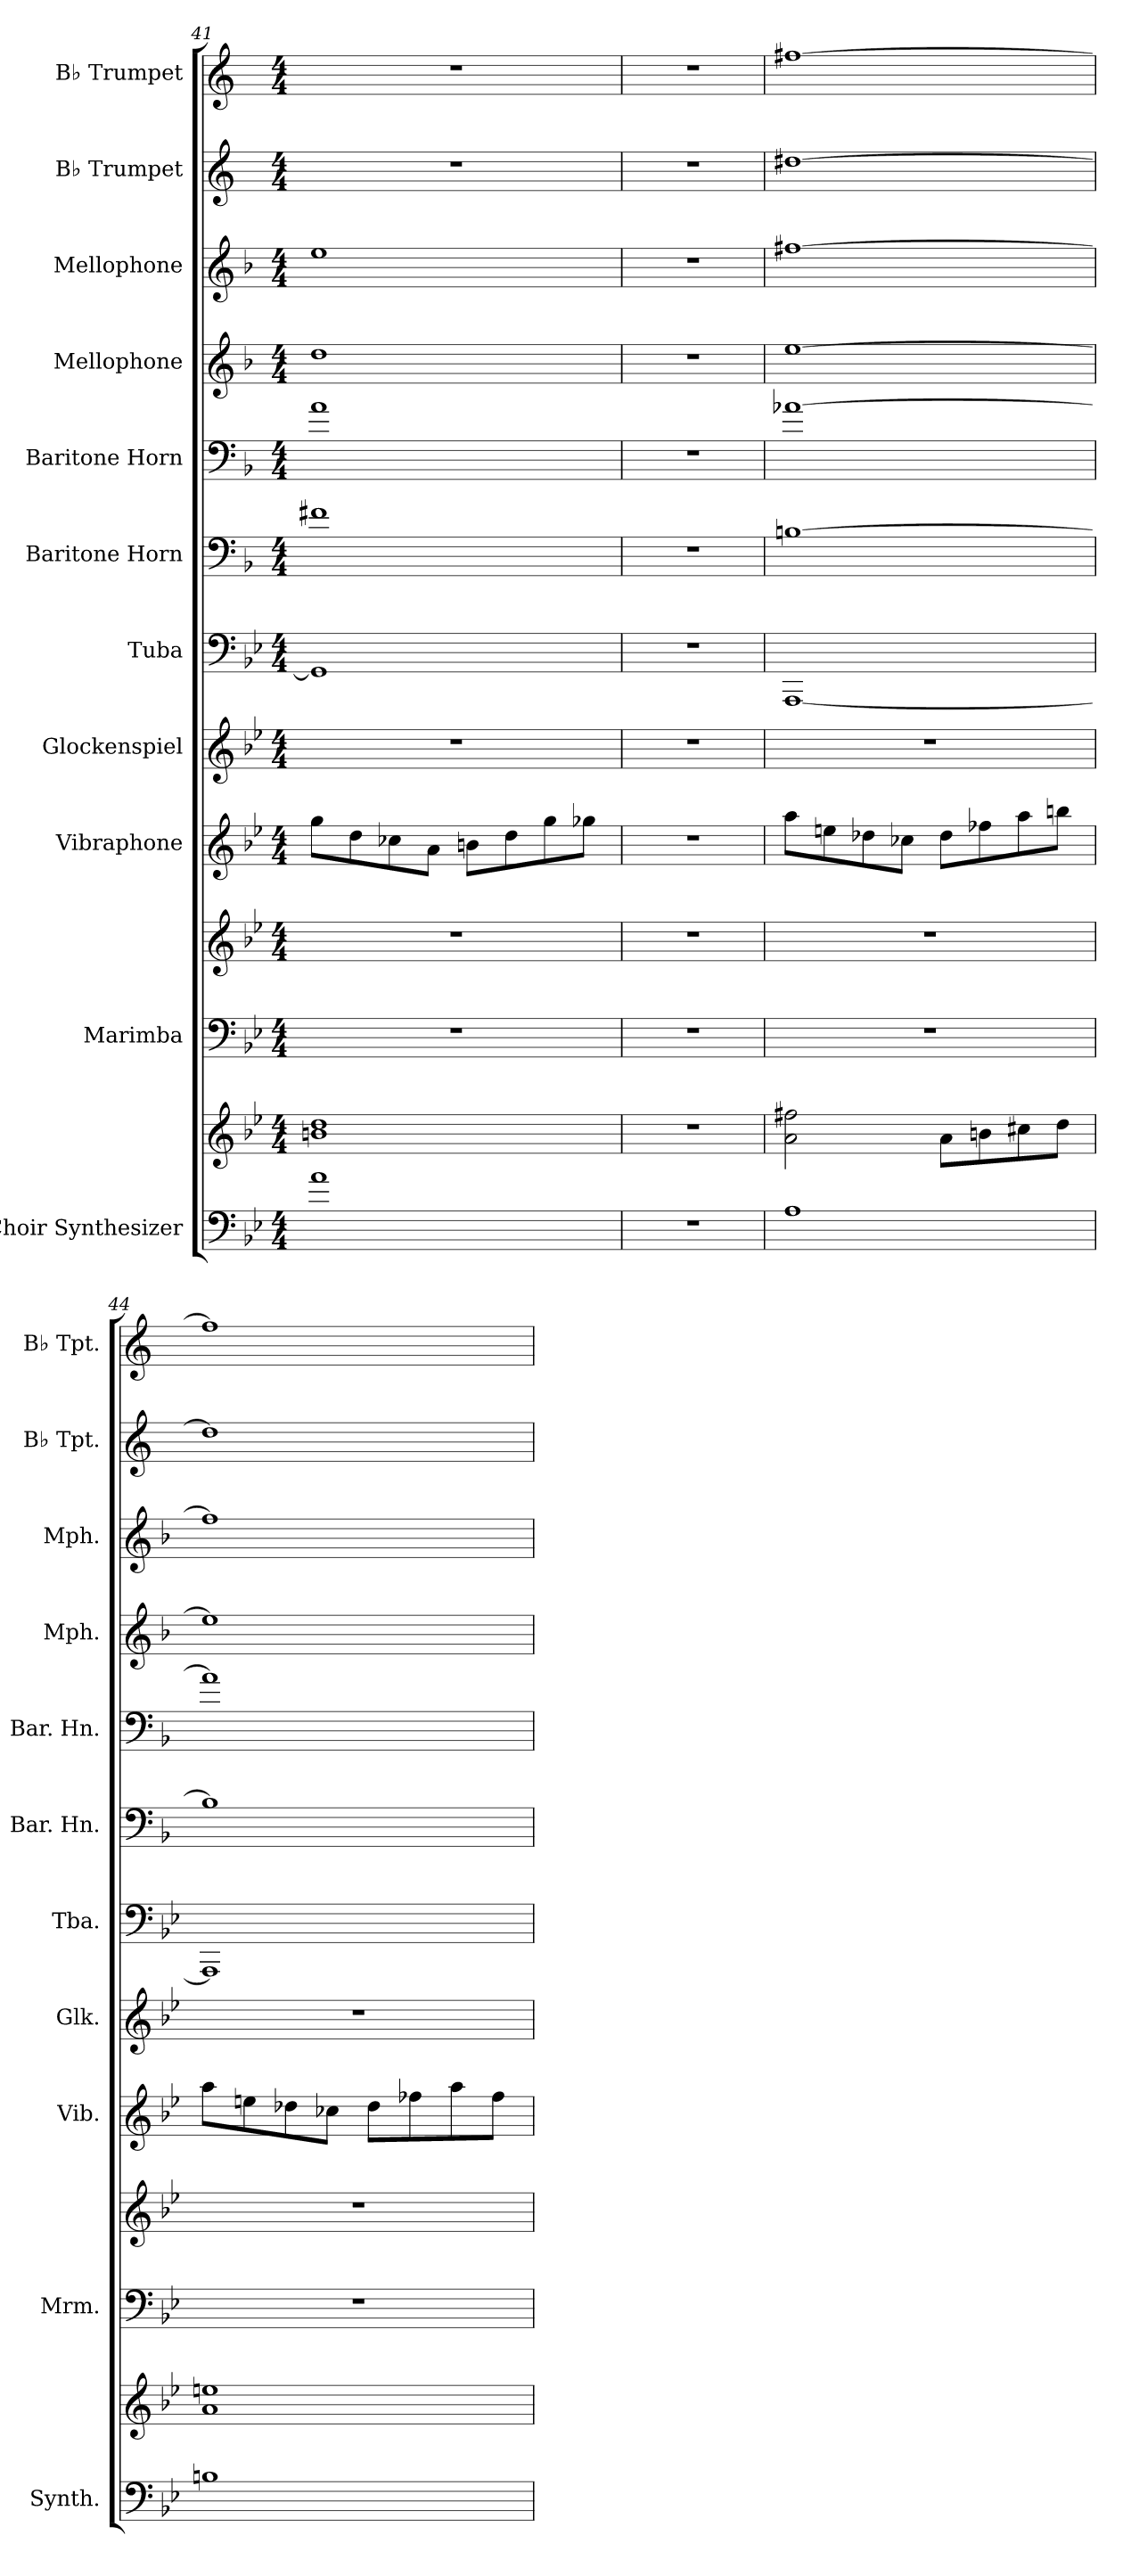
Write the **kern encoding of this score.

**kern	**kern	**kern	**kern	**kern	**kern	**kern	**kern	**kern	**kern	**kern	**kern	**kern
*part11	*part11	*part10	*part10	*part9	*part8	*part7	*part6	*part5	*part4	*part3	*part2	*part1
*staff13	*staff12	*staff11	*staff10	*staff9	*staff8	*staff7	*staff6	*staff5	*staff4	*staff3	*staff2	*staff1
*I"Choir Synthesizer	*	*I"Marimba	*	*I"Vibraphone	*I"Glockenspiel	*I"Tuba	*I"Baritone Horn	*I"Baritone Horn	*I"Mellophone	*I"Mellophone	*I"B♭ Trumpet	*I"B♭ Trumpet
*I'Synth.	*	*I'Mrm.	*	*I'Vib.	*I'Glk.	*I'Tba.	*I'Bar. Hn.	*I'Bar. Hn.	*I'Mph.	*I'Mph.	*I'B♭ Tpt.	*I'B♭ Tpt.
*clefF4	*clefG2	*clefF4	*clefG2	*clefG2	*clefG2	*clefF4	*clefF4	*clefF4	*clefG2	*clefG2	*clefG2	*clefG2
*	*	*	*	*	*ITrd-14c-24	*	*ITrd4c7	*ITrd4c7	*ITrd4c7	*ITrd4c7	*ITrd1c2	*ITrd1c2
*k[b-e-]	*k[b-e-]	*k[b-e-]	*k[b-e-]	*k[b-e-]	*k[b-e-]	*k[b-e-]	*k[b-e-]	*k[b-e-]	*k[b-e-]	*k[b-e-]	*k[b-e-]	*k[b-e-]
*M4/4	*M4/4	*M4/4	*M4/4	*M4/4	*M4/4	*M4/4	*M4/4	*M4/4	*M4/4	*M4/4	*M4/4	*M4/4
=41	=41	=41	=41	=41	=41	=41	=41	=41	=41	=41	=41	=41
1a	1bn 1dd	1r	1r	8gg\L	1r	1GG]	1Bn	1d	1g	1a	1r	1r
.	.	.	.	8dd\	.	.	.	.	.	.	.	.
.	.	.	.	8cc-X\	.	.	.	.	.	.	.	.
.	.	.	.	8a\J	.	.	.	.	.	.	.	.
.	.	.	.	8bn\L	.	.	.	.	.	.	.	.
.	.	.	.	8dd\	.	.	.	.	.	.	.	.
.	.	.	.	8gg\	.	.	.	.	.	.	.	.
.	.	.	.	8gg-X\J	.	.	.	.	.	.	.	.
=42	=42	=42	=42	=42	=42	=42	=42	=42	=42	=42	=42	=42
1r	1r	1r	1r	1r	1r	1r	1r	1r	1r	1r	1r	1r
!!LO:PB:g=z
=43	=43	=43	=43	=43	=43	=43	=43	=43	=43	=43	=43	=43
1A	2a\ 2ff#X\	1r	1r	8aa\L	1r	[1AAA	[1En	[1d-X	[1a	[1bn	[1cc#X	[1een
.	.	.	.	8een\	.	.	.	.	.	.	.	.
.	.	.	.	8dd-X\	.	.	.	.	.	.	.	.
.	.	.	.	8cc-X\J	.	.	.	.	.	.	.	.
.	8a\L	.	.	8dd-\L	.	.	.	.	.	.	.	.
.	8bn\	.	.	8ff-X\	.	.	.	.	.	.	.	.
.	8cc#X\	.	.	8aa\	.	.	.	.	.	.	.	.
.	8dd\J	.	.	8bbn\J	.	.	.	.	.	.	.	.
=44	=44	=44	=44	=44	=44	=44	=44	=44	=44	=44	=44	=44
1Bn	1a 1een	1r	1r	8aa\L	1r	1AAA]	1E]	1d-]	1a]	1b]	1cc#]	1ee]
.	.	.	.	8een\	.	.	.	.	.	.	.	.
.	.	.	.	8dd-X\	.	.	.	.	.	.	.	.
.	.	.	.	8cc-X\J	.	.	.	.	.	.	.	.
.	.	.	.	8dd-\L	.	.	.	.	.	.	.	.
.	.	.	.	8ff-X\	.	.	.	.	.	.	.	.
.	.	.	.	8aa\	.	.	.	.	.	.	.	.
.	.	.	.	8ff-\J	.	.	.	.	.	.	.	.
=	=	=	=	=	=	=	=	=	=	=	=	=
*-	*-	*-	*-	*-	*-	*-	*-	*-	*-	*-	*-	*-
